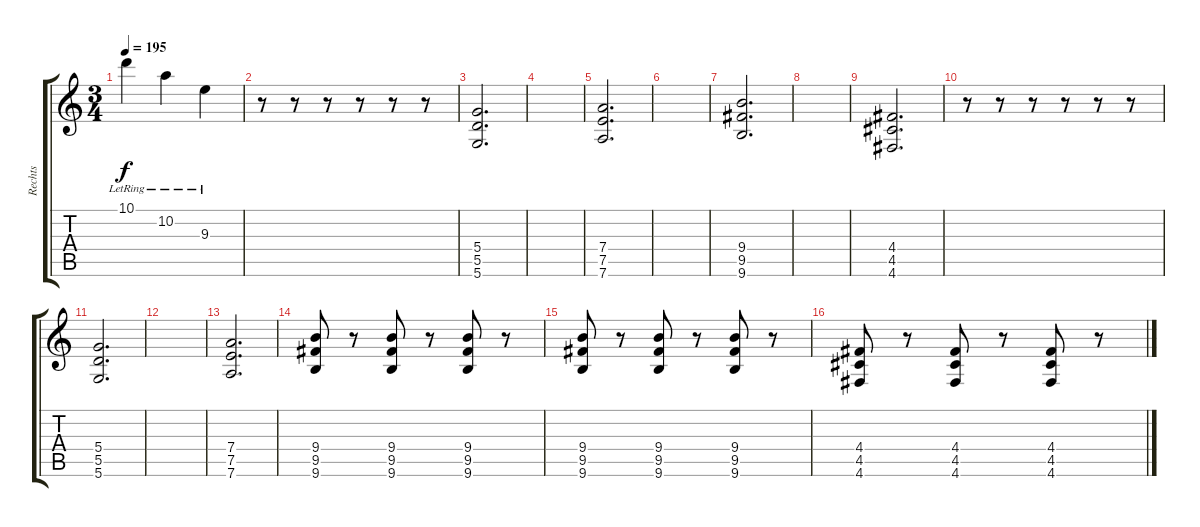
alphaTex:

\track ("Rechts" "Rechts") {instrument distortionguitar}
\staff {score tabs}
\tuning (E4 B3 G3 D3 A2 D2) {hide}
\ts (3 4)
\tempo 195
\clef g2
\ks c
10.1{lr}.4{dy f} 10.2{lr}.4 9.3{lr}.4 |
r.8{volume 13 instrument distortionguitar} r.8 r.8 r.8 r.8 r.8 |
(5.4 5.5 5.6).2{d} |
|
(7.4 7.5 7.6).2{d} |
|
(9.4 9.5 9.6).2{d} |
|
(4.4 4.5 4.6).2{d} |
r.8{instrument distortionguitar} r.8 r.8 r.8 r.8 r.8 |
(5.4 5.5 5.6).2{d} |
|
(7.4 7.5 7.6).2{d} |
(9.4 9.5 9.6).8 r.8 (9.4 9.5 9.6).8 r.8 (9.4 9.5 9.6).8 r.8 |
(9.4 9.5 9.6).8 r.8 (9.4 9.5 9.6).8 r.8 (9.4 9.5 9.6).8 r.8 |
(4.4 4.5 4.6).8 r.8 (4.4 4.5 4.6).8 r.8 (4.4 4.5 4.6).8 r.8
